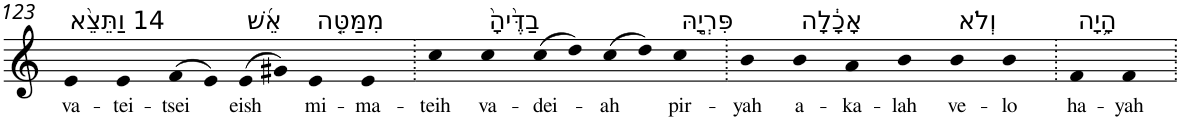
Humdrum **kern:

**kern	**text
*part1	*part1
*staff1	*staff1
*I"Piano	*
*I'Pno	*
!!LO:PB:g=z
*clefG2	*
*k[]	*
=123	=123
!LO:TX:a:t=14 וַתֵּצֵ֨א	!
!	!LO:LY:b
4e	va-
!	!LO:LY:b
4e	-tei-
!	!LO:LY:b
(>8f	-tsei
8e)	.
!LO:TX:a:t=אֵ֜שׁ	!
!	!LO:LY:b
(>8e	eish
8g#X)	.
!LO:TX:a:t=מִמַּטֵּ֤ה	!
!	!LO:LY:b
4e	mi-
!	!LO:LY:b
4e	-ma-
=124.	=124.
!	!LO:LY:b
4cc	-teih
!LO:TX:a:t=בַדֶּ֙יהָ֙	!
!	!LO:LY:b
4cc	va-
!	!LO:LY:b
(>8cc	-dei-
8dd)	.
!	!LO:LY:b
(>8cc	-ah
8dd)	.
!LO:TX:a:t=פִּרְיָ֣הּ	!
!	!LO:LY:b
4cc	pir-
=125.	=125.
!	!LO:LY:b
4b	-yah
!LO:TX:a:t=אָכָ֔לָה	!
!	!LO:LY:b
4b	a-
!	!LO:LY:b
4a	-ka-
!	!LO:LY:b
4b	-lah
!LO:TX:a:t=וְלֹא	!
!	!LO:LY:b
4b	ve-
!	!LO:LY:b
4b	-lo
=126.	=126.
!LO:TX:a:t=הָ֥יָה	!
!	!LO:LY:b
4f	ha-
!	!LO:LY:b
4f	-yah
=.	=.
*-	*-
